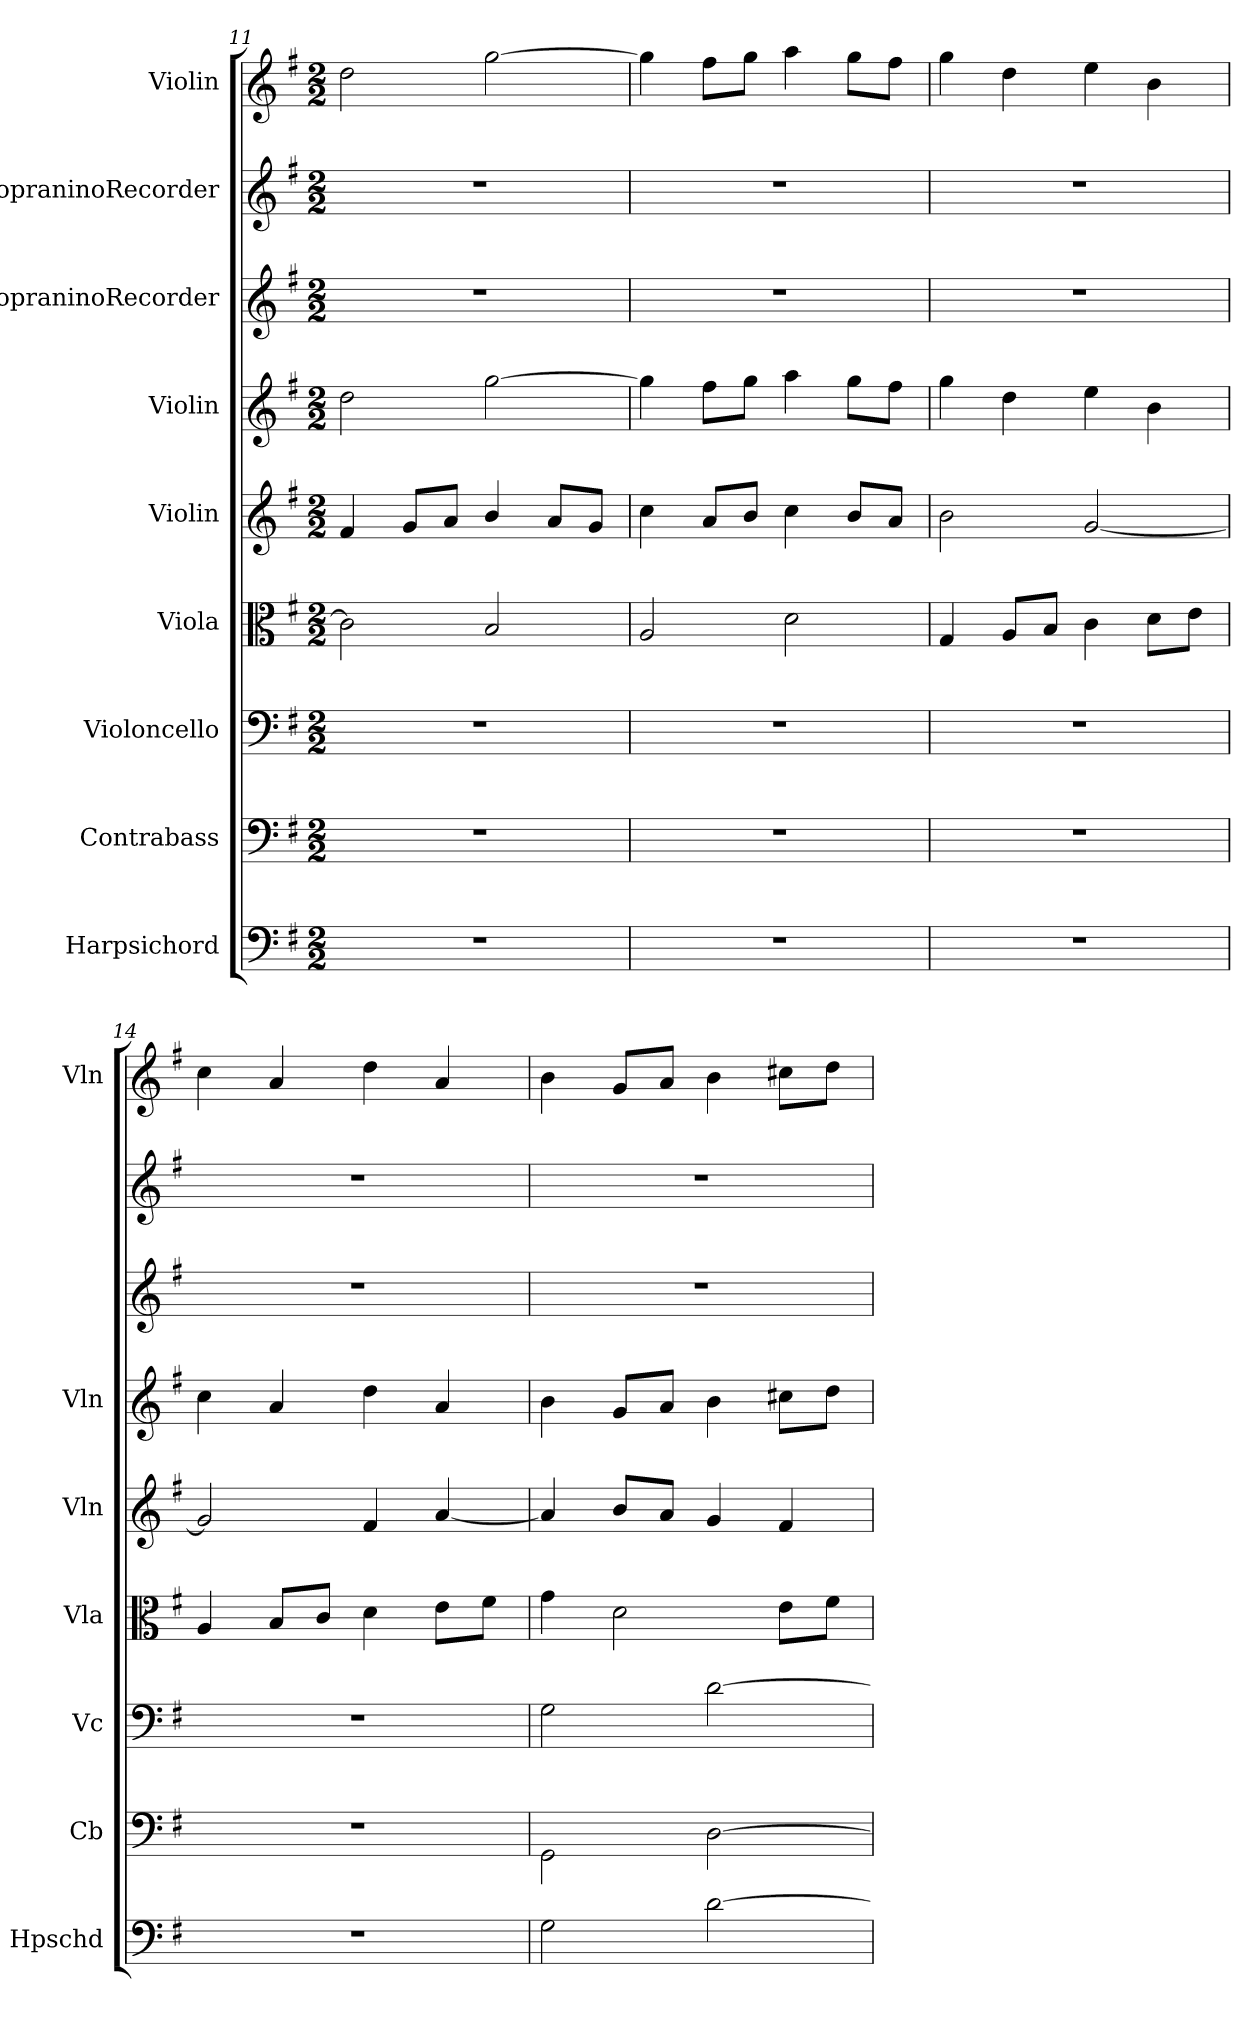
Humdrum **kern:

**kern	**kern	**kern	**kern	**kern	**kern	**kern	**kern	**kern
*part9	*part8	*part7	*part6	*part5	*part4	*part3	*part2	*part1
*staff9	*staff8	*staff7	*staff6	*staff5	*staff4	*staff3	*staff2	*staff1
*I"Harpsichord	*I"Contrabass	*I"Violoncello	*I"Viola	*I"Violin	*I"Violin	*I"SopraninoRecorder	*I"SopraninoRecorder	*I"Violin
*I'Hpschd	*I'Cb	*I'Vc	*I'Vla	*I'Vln	*I'Vln	*	*	*I'Vln
*clefF4	*clefF4	*clefF4	*clefC3	*clefG2	*clefG2	*clefG2	*clefG2	*clefG2
*k[f#]	*k[f#]	*k[f#]	*k[f#]	*k[f#]	*k[f#]	*k[f#]	*k[f#]	*k[f#]
*G:	*G:	*G:	*G:	*G:	*G:	*G:	*G:	*G:
*M2/2	*M2/2	*M2/2	*M2/2	*M2/2	*M2/2	*M2/2	*M2/2	*M2/2
=11	=11	=11	=11	=11	=11	=11	=11	=11
1r	1r	1r	2c\]	4f#/	2dd\	1r	1r	2dd\
.	.	.	.	8g/L	.	.	.	.
.	.	.	.	8a/J	.	.	.	.
.	.	.	2B/	4b/	[2gg\	.	.	[2gg\
.	.	.	.	8a/L	.	.	.	.
.	.	.	.	8g/J	.	.	.	.
=12	=12	=12	=12	=12	=12	=12	=12	=12
1r	1r	1r	2A/	4cc\	4gg\]	1r	1r	4gg\]
.	.	.	.	8a/L	8ff#\L	.	.	8ff#\L
.	.	.	.	8b/J	8gg\J	.	.	8gg\J
.	.	.	2d\	4cc\	4aa\	.	.	4aa\
.	.	.	.	8b/L	8gg\L	.	.	8gg\L
.	.	.	.	8a/J	8ff#\J	.	.	8ff#\J
=13	=13	=13	=13	=13	=13	=13	=13	=13
1r	1r	1r	4G/	2b\	4gg\	1r	1r	4gg\
.	.	.	8A/L	.	4dd\	.	.	4dd\
.	.	.	8B/J	.	.	.	.	.
.	.	.	4c\	[2g/	4ee\	.	.	4ee\
.	.	.	8d\L	.	4b\	.	.	4b\
.	.	.	8e\J	.	.	.	.	.
=14	=14	=14	=14	=14	=14	=14	=14	=14
1r	1r	1r	4A/	2g/]	4cc\	1r	1r	4cc\
.	.	.	8B/L	.	4a/	.	.	4a/
.	.	.	8c/J	.	.	.	.	.
.	.	.	4d\	4f#/	4dd\	.	.	4dd\
.	.	.	8e\L	[4a/	4a/	.	.	4a/
.	.	.	8f#\J	.	.	.	.	.
=15	=15	=15	=15	=15	=15	=15	=15	=15
2G\	2GG\	2G\	4g\	4a/]	4b\	1r	1r	4b\
.	.	.	2d\	8b/L	8g/L	.	.	8g/L
.	.	.	.	8a/J	8a/J	.	.	8a/J
[2d\	[2D\	[2d\	.	4g/	4b\	.	.	4b\
.	.	.	8e\L	4f#/	8cc#X\L	.	.	8cc#X\L
.	.	.	8f#\J	.	8dd\J	.	.	8dd\J
=	=	=	=	=	=	=	=	=
*-	*-	*-	*-	*-	*-	*-	*-	*-
